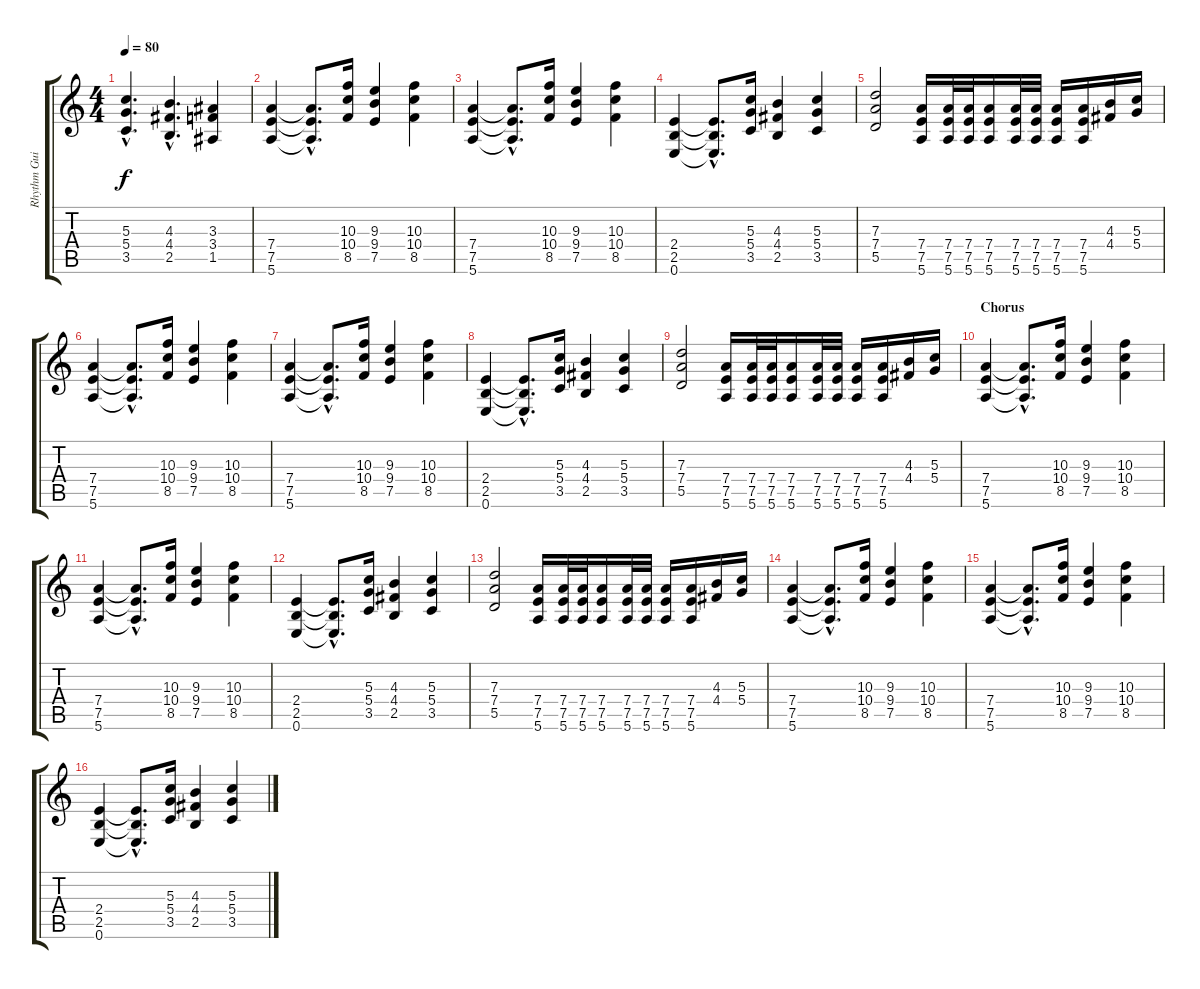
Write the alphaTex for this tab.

\track ("Rhythm Guitar" "Rhythm Gui") {instrument electricguitarclean}
\staff {score tabs}
\tuning (E4 B3 G3 D3 A2 E2) {hide}
\ts (4 4)
\tempo 80
\clef g2
\ks c
(5.3{hac} 5.4{hac} 3.5{hac}).4{d dy f} (4.3{hac} 4.4{hac} 2.5{hac}).4{d} (3.3 3.4 1.5).4 |
(7.4 7.5 5.6).4{volume 12 balance 3} (7.4{hac t} 7.5{hac t} 5.6{hac t}).8{d} (10.3 10.4 8.5).16 (9.3 9.4 7.5).4 (10.3 10.4 8.5).4 |
(7.4 7.5 5.6).4 (7.4{hac t} 7.5{hac t} 5.6{hac t}).8{d} (10.3 10.4 8.5).16 (9.3 9.4 7.5).4 (10.3 10.4 8.5).4 |
(2.4 2.5 0.6).4 (2.4{hac t} 2.5{hac t} 0.6{hac t}).8{d} (5.3 5.4 3.5).16 (4.3 4.4 2.5).4 (5.3 5.4 3.5).4 |
(7.3 7.4 5.5).2 (7.4 7.5 5.6).16 (7.4 7.5 5.6).32 (7.4 7.5 5.6).32 (7.4 7.5 5.6).16 (7.4 7.5 5.6).32 (7.4 7.5 5.6).32 (7.4 7.5 5.6).16 (7.4 7.5 5.6).16 (4.3 4.4).16 (5.3 5.4).16 |
(7.4 7.5 5.6).4 (7.4{hac t} 7.5{hac t} 5.6{hac t}).8{d} (10.3 10.4 8.5).16 (9.3 9.4 7.5).4 (10.3 10.4 8.5).4 |
(7.4 7.5 5.6).4 (7.4{hac t} 7.5{hac t} 5.6{hac t}).8{d} (10.3 10.4 8.5).16 (9.3 9.4 7.5).4 (10.3 10.4 8.5).4 |
(2.4 2.5 0.6).4 (2.4{hac t} 2.5{hac t} 0.6{hac t}).8{d} (5.3 5.4 3.5).16 (4.3 4.4 2.5).4 (5.3 5.4 3.5).4 |
(7.3 7.4 5.5).2 (7.4 7.5 5.6).16 (7.4 7.5 5.6).32 (7.4 7.5 5.6).32 (7.4 7.5 5.6).16 (7.4 7.5 5.6).32 (7.4 7.5 5.6).32 (7.4 7.5 5.6).16 (7.4 7.5 5.6).16 (4.3 4.4).16 (5.3 5.4).16 |
\section ("" "Chorus")
(7.4 7.5 5.6).4{volume 14 balance 8} (7.4{hac t} 7.5{hac t} 5.6{hac t}).8{d} (10.3 10.4 8.5).16 (9.3 9.4 7.5).4 (10.3 10.4 8.5).4 |
(7.4 7.5 5.6).4 (7.4{hac t} 7.5{hac t} 5.6{hac t}).8{d} (10.3 10.4 8.5).16 (9.3 9.4 7.5).4 (10.3 10.4 8.5).4 |
(2.4 2.5 0.6).4 (2.4{hac t} 2.5{hac t} 0.6{hac t}).8{d} (5.3 5.4 3.5).16 (4.3 4.4 2.5).4 (5.3 5.4 3.5).4 |
(7.3 7.4 5.5).2 (7.4 7.5 5.6).16 (7.4 7.5 5.6).32 (7.4 7.5 5.6).32 (7.4 7.5 5.6).16 (7.4 7.5 5.6).32 (7.4 7.5 5.6).32 (7.4 7.5 5.6).16 (7.4 7.5 5.6).16 (4.3 4.4).16 (5.3 5.4).16 |
(7.4 7.5 5.6).4 (7.4{hac t} 7.5{hac t} 5.6{hac t}).8{d} (10.3 10.4 8.5).16 (9.3 9.4 7.5).4 (10.3 10.4 8.5).4 |
(7.4 7.5 5.6).4 (7.4{hac t} 7.5{hac t} 5.6{hac t}).8{d} (10.3 10.4 8.5).16 (9.3 9.4 7.5).4 (10.3 10.4 8.5).4 |
(2.4 2.5 0.6).4 (2.4{hac t} 2.5{hac t} 0.6{hac t}).8{d} (5.3 5.4 3.5).16 (4.3 4.4 2.5).4 (5.3 5.4 3.5).4
